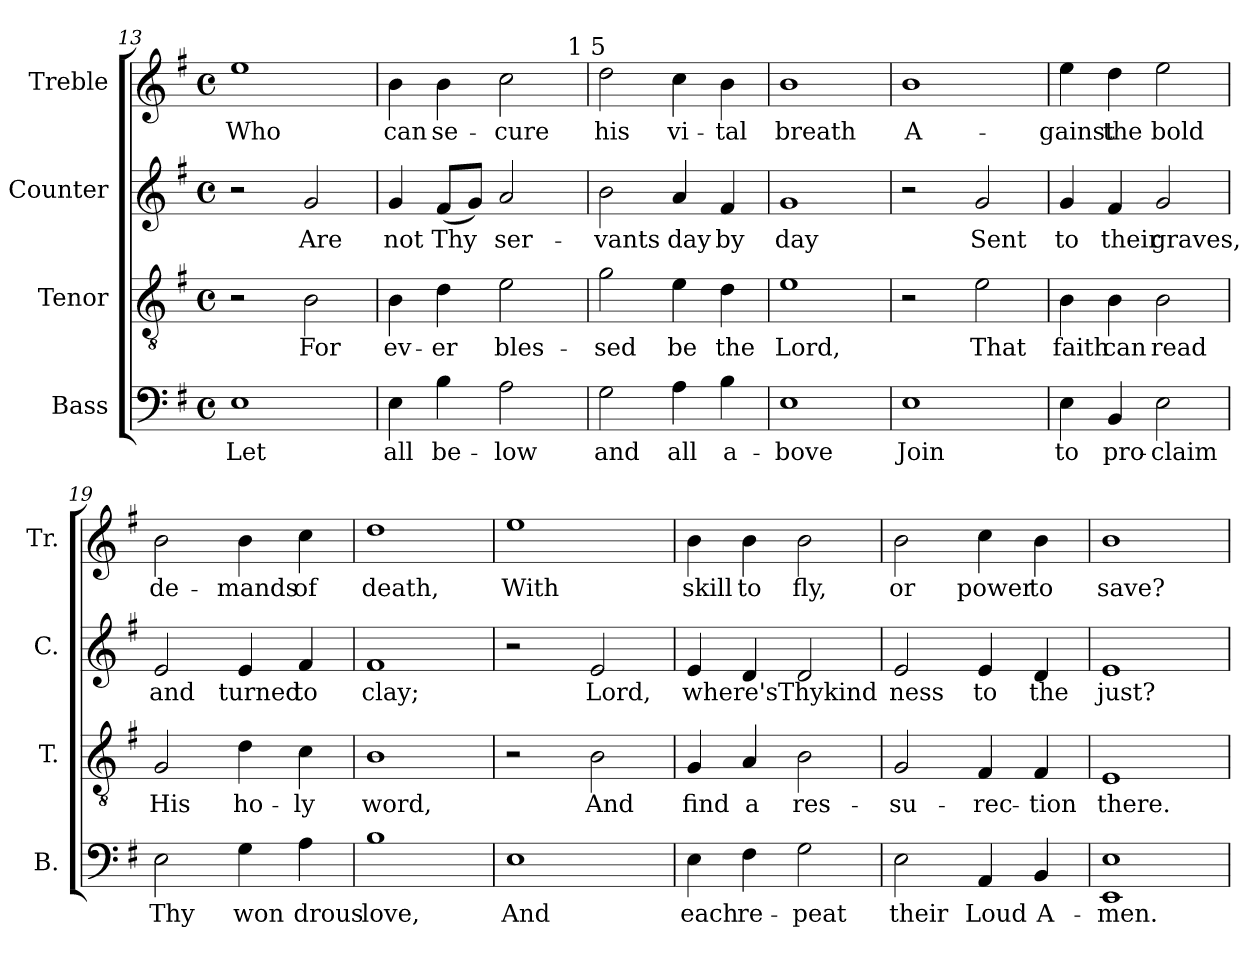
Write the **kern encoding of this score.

**kern	**text	**kern	**text	**kern	**text	**kern	**text
*part4	*part4	*part3	*part3	*part2	*part2	*part1	*part1
*staff4	*staff4	*staff3	*staff3	*staff2	*staff2	*staff1	*staff1
*I"Bass	*	*I"Tenor	*	*I"Counter	*	*I"Treble	*
*I'B.	*	*I'T.	*	*I'C.	*	*I'Tr.	*
*clefF4	*	*clefGv2	*	*clefG2	*	*clefG2	*
*k[f#]	*	*k[f#]	*	*k[f#]	*	*k[f#]	*
*G:	*	*G:	*	*G:	*	*G:	*
*M4/4	*	*M4/4	*	*M4/4	*	*M4/4	*
*met(c)	*	*met(c)	*	*met(c)	*	*met(c)	*
=13	=13	=13	=13	=13	=13	=13	=13
!	!LO:LY:b:rj	!	!	!	!	!	!LO:LY:b:rj
1E	Let	2r	.	2r	.	1ee	Who
!	!	!	!LO:LY:b:rj	!	!LO:LY:b:rj	!	!
.	.	2B\	For	2g/	Are	.	.
!!LO:PB:g=z
=14	=14	=14	=14	=14	=14	=14	=14
!	!LO:LY:b:rj	!	!LO:LY:b:rj	!	!LO:LY:b:rj	!	!LO:LY:b:rj
*	*	*	*	*	*	*^	*
4E\	all	4B\	ev-	4g/	not	4b\	2...ryy	can
!	!LO:LY:b:rj	!	!LO:LY:b:rj	!	!LO:LY:b:rj	!	!	!LO:LY:b:rj
4B\	be-	4d\	-er	(<8f#/L	Thy	4b\	.	se-
!	!	!	!	!	!LO:LY:b:rj	!	!	!
.	.	.	.	8g/J)	.	.	.	.
!	!LO:LY:b:rj	!	!LO:LY:b:rj	!	!LO:LY:b:rj	!	!	!LO:LY:b:rj
2A\	-low	2e\	bles-	2a/	ser-	2cc\	.	-cure
!	!	!	!	!	!	!	!LO:TX:a:t=1 5	!
.	.	.	.	.	.	.	16ryy	.
=15	=15	=15	=15	=15	=15	=15	=15	=15
!	!LO:LY:b:rj	!	!LO:LY:b:rj	!	!LO:LY:b:rj	!	!	!LO:LY:b:rj
*	*	*	*	*	*	*v	*v	*
2G\	and	2g\	-sed	2b\	-vants	2dd\	his
!	!LO:LY:b:rj	!	!LO:LY:b:rj	!	!LO:LY:b:rj	!	!LO:LY:b:rj
4A\	all	4e\	be	4a/	day	4cc\	vi-
!	!LO:LY:b:rj	!	!LO:LY:b:rj	!	!LO:LY:b:rj	!	!LO:LY:b:rj
4B\	a-	4d\	the	4f#/	by	4b\	-tal
=16	=16	=16	=16	=16	=16	=16	=16
!	!LO:LY:b:rj	!	!LO:LY:b:rj	!	!LO:LY:b:rj	!	!LO:LY:b:rj
1E	-bove	1e	Lord,	1g	day	1b	breath
=17	=17	=17	=17	=17	=17	=17	=17
!	!LO:LY:b:rj	!	!	!	!	!	!LO:LY:b:rj
1E	Join	2r	.	2r	.	1b	A-
!	!	!	!LO:LY:b:rj	!	!LO:LY:b:rj	!	!
.	.	2e\	That	2g/	Sent	.	.
=18	=18	=18	=18	=18	=18	=18	=18
!	!LO:LY:b:rj	!	!LO:LY:b:rj	!	!LO:LY:b:rj	!	!LO:LY:b:rj
4E\	to	4B\	faith	4g/	to	4ee\	-gainst
!	!LO:LY:b:rj	!	!LO:LY:b:rj	!	!LO:LY:b:rj	!	!LO:LY:b:rj
4BB/	pro-	4B\	can	4f#/	their	4dd\	the
!	!LO:LY:b:rj	!	!LO:LY:b:rj	!	!LO:LY:b:rj	!	!LO:LY:b:rj
2E\	-claim	2B\	read	2g/	graves,	2ee\	bold
=19	=19	=19	=19	=19	=19	=19	=19
!	!LO:LY:b:rj	!	!LO:LY:b:rj	!	!LO:LY:b:rj	!	!LO:LY:b:rj
2E\	Thy	2G/	His	2e/	and	2b\	de-
!	!LO:LY:b:rj	!	!LO:LY:b:rj	!	!LO:LY:b:rj	!	!LO:LY:b:rj
4G\	won	4d\	ho-	4e/	turned	4b\	-mands
!	!LO:LY:b:rj	!	!LO:LY:b:rj	!	!LO:LY:b:rj	!	!LO:LY:b:rj
4A\	drous	4c\	-ly	4f#/	to	4cc\	of
=20	=20	=20	=20	=20	=20	=20	=20
!	!LO:LY:b:rj	!	!LO:LY:b:rj	!	!LO:LY:b:rj	!	!LO:LY:b:rj
1B	love,	1B	word,	1f#	clay;	1dd	death,
=21	=21	=21	=21	=21	=21	=21	=21
!	!LO:LY:b:rj	!	!	!	!	!	!LO:LY:b:rj
1E	And	2r	.	2r	.	1ee	With
!	!	!	!LO:LY:b:rj	!	!LO:LY:b:rj	!	!
.	.	2B\	And	2e/	Lord,	.	.
=22	=22	=22	=22	=22	=22	=22	=22
!	!LO:LY:b:rj	!	!LO:LY:b:rj	!	!LO:LY:b:rj	!	!LO:LY:b:rj
4E\	each	4G/	find	4e/	where'sThykind-	4b\	skill
!	!LO:LY:b:rj	!	!LO:LY:b:rj	!	!LO:LY:b:rj	!	!LO:LY:b:rj
4F#\	re-	4A/	a	4d/	--	4b\	to
!	!LO:LY:b:rj	!	!LO:LY:b:rj	!	!LO:LY:b:rj	!	!LO:LY:b:rj
2G\	-peat	2B\	res-	2d/	--	2b\	fly,
=23	=23	=23	=23	=23	=23	=23	=23
!	!LO:LY:b:rj	!	!LO:LY:b:rj	!	!LO:LY:b:rj	!	!LO:LY:b:rj
2E\	their	2G/	-su-	2e/	-ness	2b\	or
!	!LO:LY:b:rj	!	!LO:LY:b:rj	!	!LO:LY:b:rj	!	!LO:LY:b:rj
4AA/	Loud	4F#/	-rec-	4e/	to	4cc\	power
!	!LO:LY:b:rj	!	!LO:LY:b:rj	!	!LO:LY:b:rj	!	!LO:LY:b:rj
4BB/	A-	4F#/	-tion	4d/	the	4b\	to
=24	=24	=24	=24	=24	=24	=24	=24
!	!LO:LY:b:rj	!	!LO:LY:b:rj	!	!LO:LY:b:rj	!	!LO:LY:b:rj
1E 1EE	-men.	1E	there.	1e	just?	1b	save?
=	=	=	=	=	=	=	=
*-	*-	*-	*-	*-	*-	*-	*-
